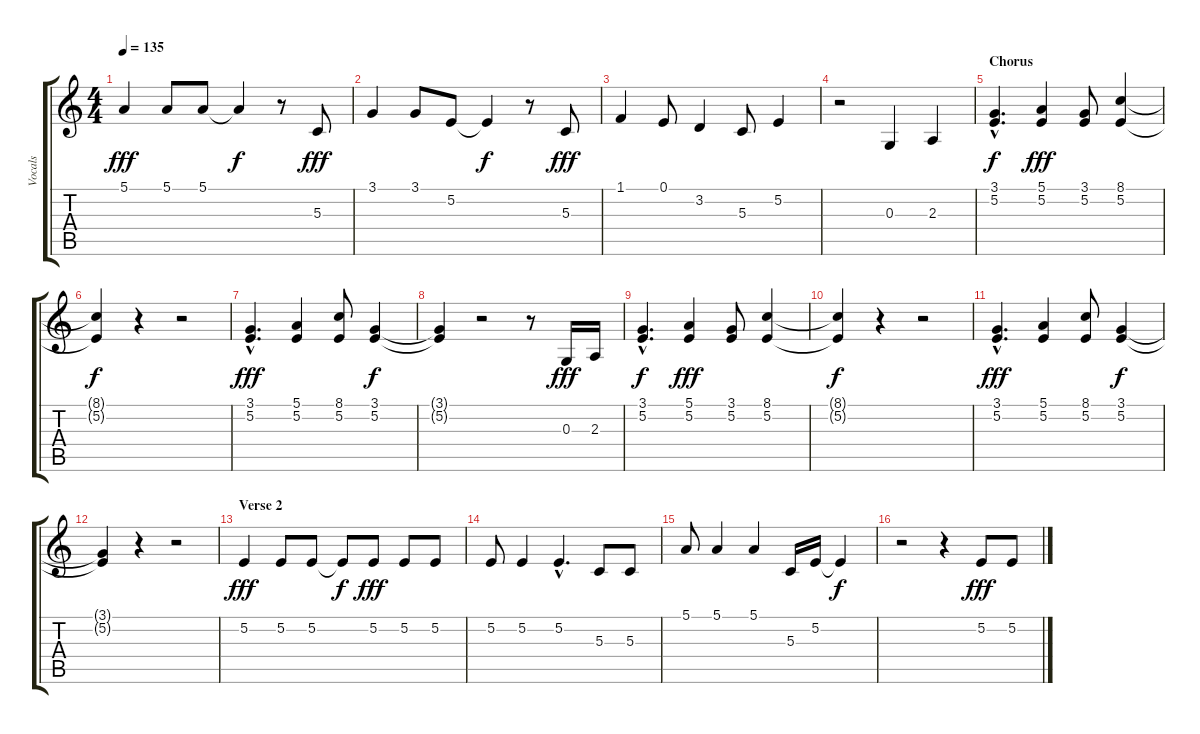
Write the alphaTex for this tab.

\track ("Vocals" "Vocals") {instrument clarinet}
\staff {score tabs}
\tuning (E4 B3 G3 D3 A2 E2) {hide}
\ts (4 4)
\tempo 135
\clef g2
\ks c
5.1.4{txt " " dy fff} 5.1.8{txt " "} 5.1.8{txt " "} 5.1{t}.4{dy f} r.8 5.3.8{txt " " dy fff} |
3.1.4{txt " "} 3.1.8{txt " "} 5.2.8{txt " "} 5.2{t}.4{dy f} r.8 5.3.8{txt " " dy fff} |
1.1.4{txt " "} 0.1.8 3.2.4{txt " "} 5.3.8{txt " "} 5.2.4 |
r.2 0.3.4{txt " "} 2.3.4{txt " "} |
\section ("" "Chorus")
(3.1{hac} 5.2{hac}).4{d txt " " dy f} (5.1 5.2).4{txt " " dy fff} (3.1 5.2).8{txt " "} (8.1 5.2).4{txt " "} |
(8.1{t} 5.2{t}).4{dy f} r.4 r.2 |
(3.1{hac} 5.2{hac}).4{d txt " " dy fff} (5.1 5.2).4{txt " "} (8.1 5.2).8{txt " "} (3.1 5.2).4{txt " " dy f} |
(3.1{t} 5.2{t}).4 r.2 r.8 0.3.16{dy fff} 2.3.16 |
(3.1{hac} 5.2{hac}).4{d txt " " dy f} (5.1 5.2).4{txt " " dy fff} (3.1 5.2).8{txt " "} (8.1 5.2).4{txt " "} |
(8.1{t} 5.2{t}).4{dy f} r.4 r.2 |
(3.1{hac} 5.2{hac}).4{d txt " " dy fff} (5.1 5.2).4{txt " "} (8.1 5.2).8{txt " "} (3.1 5.2).4{txt " " dy f} |
(3.1{t} 5.2{t}).4 r.4 r.2 |
\section ("" "Verse 2")
5.2.4{dy fff} 5.2.8 5.2.8 5.2{t}.8{dy f} 5.2.8{dy fff} 5.2.8 5.2.8 |
5.2.8 5.2.4 5.2{hac}.4{d} 5.3.8 5.3.8 |
5.1.8 5.1.4 5.1.4 5.3.16 5.2.16 5.2{t}.4{dy f} |
r.2 r.4 5.2.8{dy fff} 5.2.8
